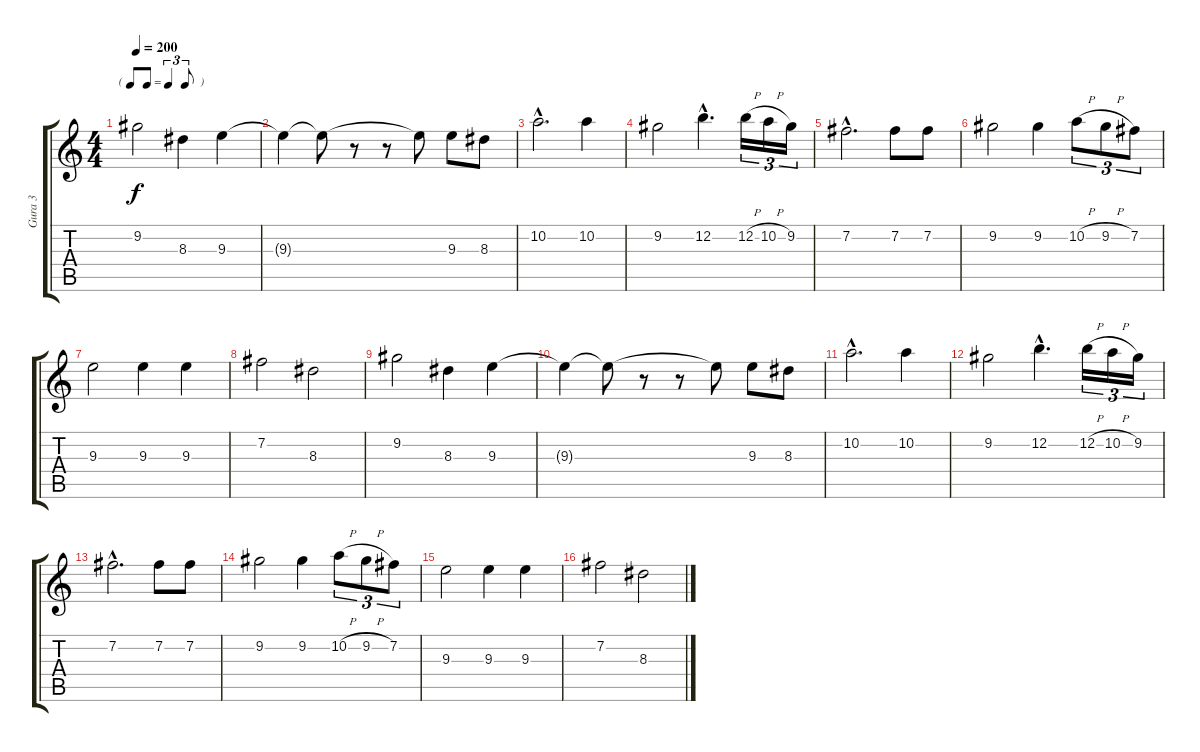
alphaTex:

\track ("Gura 3" "Gura 3") {instrument overdrivenguitar}
\staff {score tabs}
\tuning (E4 B3 G3 D3 A2 E2) {hide}
\ts (4 4)
\tf triplet8th
\tempo 200
\clef g2
\ks c
9.2.2{dy f instrument overdrivenguitar} 8.3.4 9.3.4 |
9.3{t}.4 9.3{t}.8 r.8 r.8 9.3{t}.8 9.3.8 8.3.8 |
10.2{hac}.2{d} 10.2.4 |
9.2.2 12.2{hac}.4{d} 12.2{h}.16{tu (3 2)} 10.2{h}.16{tu (3 2)} 9.2.16{tu (3 2)} |
7.2{hac}.2{d} 7.2.8 7.2.8 |
9.2.2 9.2.4 10.2{h}.8{tu (3 2)} 9.2{h}.8{tu (3 2)} 7.2.8{tu (3 2)} |
9.3.2 9.3.4 9.3.4 |
7.2.2 8.3.2 |
9.2.2 8.3.4 9.3.4 |
9.3{t}.4 9.3{t}.8 r.8 r.8 9.3{t}.8 9.3.8 8.3.8 |
10.2{hac}.2{d} 10.2.4 |
9.2.2 12.2{hac}.4{d} 12.2{h}.16{tu (3 2)} 10.2{h}.16{tu (3 2)} 9.2.16{tu (3 2)} |
7.2{hac}.2{d} 7.2.8 7.2.8 |
9.2.2 9.2.4 10.2{h}.8{tu (3 2)} 9.2{h}.8{tu (3 2)} 7.2.8{tu (3 2)} |
9.3.2 9.3.4 9.3.4 |
7.2.2 8.3.2
